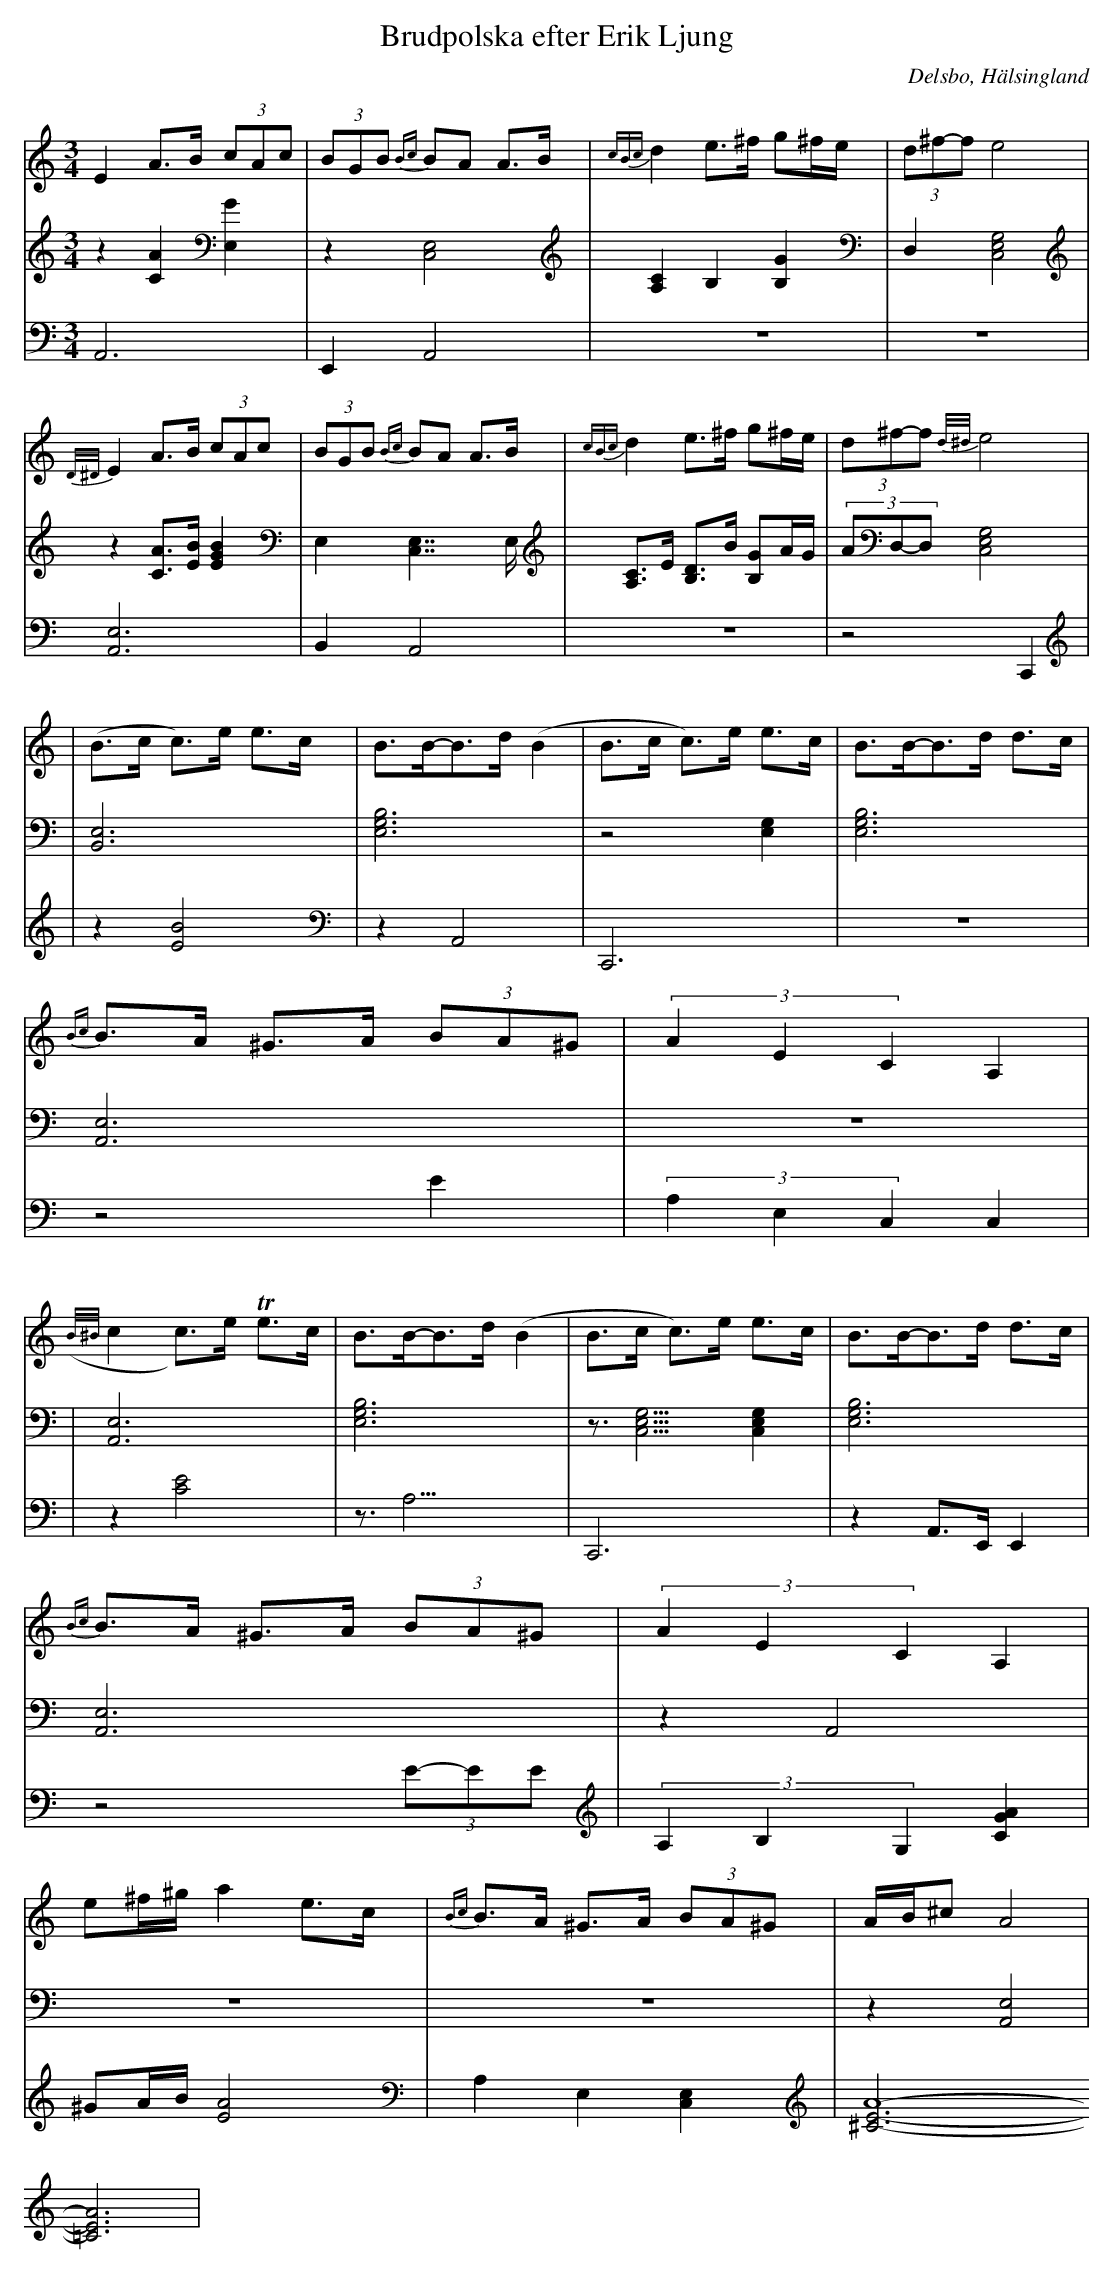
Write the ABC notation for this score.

X:1
T: Brudpolska efter Erik Ljung
Q: 105
O: Delsbo, Hälsingland
M: 3/4
L: 1/8
K: Am
V:1
V:2
V:3 =Merge
V:1
E2 A>B (3cAc| (3BGB {Bc}BA A>B|{cBc}d2 e>^f g^f/e/|(3d^f-f e4 |
{D/^D/}E2 A>B (3cAc| (3BGB {Bc}BA A>B|{cBc}d2 e>^f g^f/e/|(3d^f-f {d/^d/}e4 |
|(B>c c)>e e>c|B>B-B>d (B2|B>c c)>e e>c|B>B-B>d d>c|
{Bc}B>A ^G>A (3BA^G|(3A2E2C2 A,2|
({B/^B/}c2 c)>e Te>c|B>B-B>d (B2|B>c c)>e e>c|B>B-B>d d>c|
{Bc}B>A ^G>A (3BA^G|(3A2E2C2 A,2|
e^f/^g/ a2 e>c|{Bc}B>A ^G>A (3BA^G|A/B/^c A4|
V:2
z2 [A2C2] [E,2G2]|z2 [C,4E,4]|[A,2C2] B,2 [B,2G2]|D,2 [E,4G,4C,4]|
z2 [AC]>[BE] [B2E2G2]|E,2 [C,7/2E,7/2]E,/|[A,C]>E [B,D]>B [B,G]A/G/|(3AD,-D, [E,4G,4C,4]|
|[B,,6E,6]|[E,6G,6B,6]|z4[G,2E,2]|[E,6G,6B,6]|
[A,,6E,6]|z6|
|[A,,6E,6]|[E,6G,6B,6]|z3/2[E,5/2G,5/2C,5/2] [E,2G,2C,2]|[E,6G,6B,6]|
[A,,6E,6]|z2 A,,4|
z6|z6|z2 [A,,4E,4]|
V:3
A,,6|E,,2 A,,4|z6|z6|
[A,,6E,6]|B,,2 A,,4|z6|z4  C,,2|
|z2 [B4E4]|z2 A,,4|C,,6|z6|
z4 E2|(3A,2E,2C,2 [C,2]|
|z2 [C4E4]|z3<A,3|C,,6|z2 A,,>E,, E,,2|
z4 (3E-EE|(3A,2B,2G,2 [G2A2C2]|
^GA/B/ [A4E4]|A,2 E,2 [C,2E,2]|[A8^C6E6]-[A6=C6E6]|
